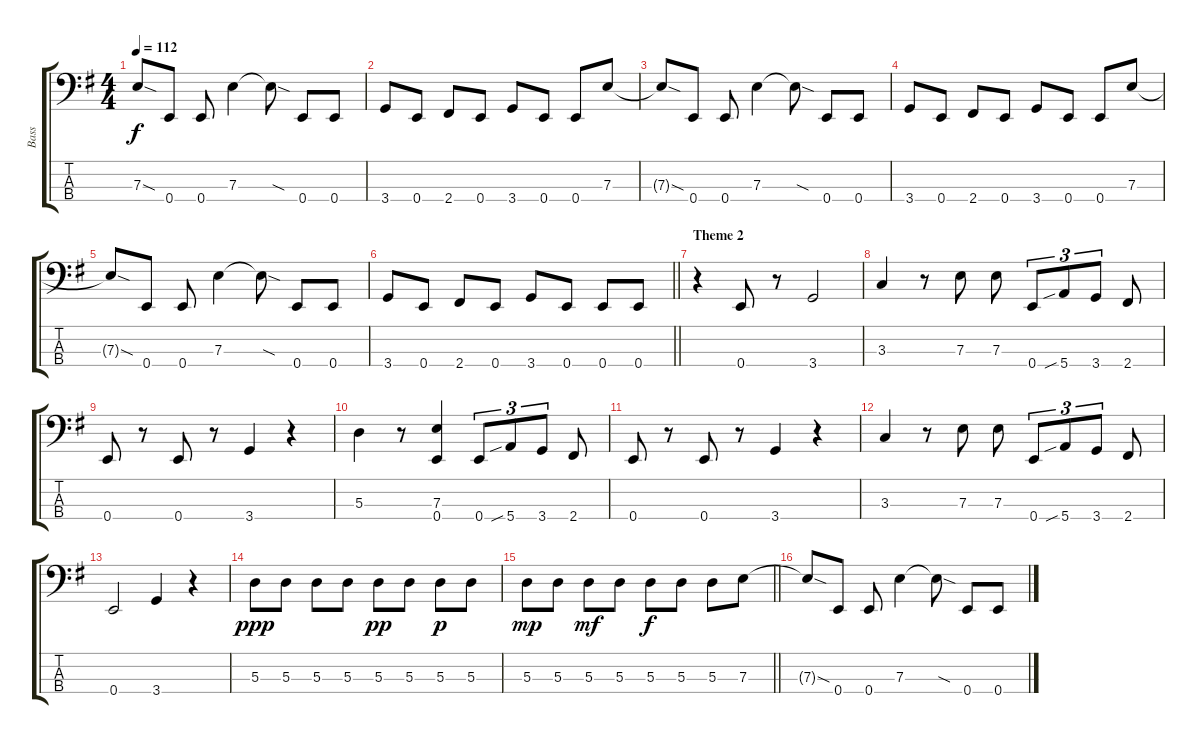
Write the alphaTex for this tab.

\track ("Bass" "Bass") {instrument electricbassfinger}
\staff {score tabs}
\tuning (G2 D2 A1 E1) {hide}
\ts (4 4)
\tempo 112
\clef f4
\ks eminor
7.3{sod t}.8{dy f} 0.4.8 0.4.8 7.3.4 7.3{sod t}.8 0.4.8 0.4.8 |
3.4.8 0.4.8 2.4.8 0.4.8 3.4.8 0.4.8 0.4.8 7.3.8 |
7.3{sod t}.8 0.4.8 0.4.8 7.3.4 7.3{sod t}.8 0.4.8 0.4.8 |
3.4.8 0.4.8 2.4.8 0.4.8 3.4.8 0.4.8 0.4.8 7.3.8 |
7.3{sod t}.8 0.4.8 0.4.8 7.3.4 7.3{sod t}.8 0.4.8 0.4.8 |
\barLineRight lightlight
3.4.8 0.4.8 2.4.8 0.4.8 3.4.8 0.4.8 0.4.8 0.4.8 |
\section ("" "Theme 2")
r.4 0.4.8 r.8 3.4.2 |
3.3.4 r.8 7.3.8 7.3.8 0.4.8{tu (3 2)} 5.4{sib}.8{tu (3 2)} 3.4.8{tu (3 2)} 2.4.8 |
0.4.8 r.8 0.4.8 r.8 3.4.4 r.4 |
5.3.4 r.8 (7.3 0.4).4 0.4.8{tu (3 2)} 5.4{sib}.8{tu (3 2)} 3.4.8{tu (3 2)} 2.4.8 |
0.4.8 r.8 0.4.8 r.8 3.4.4 r.4 |
3.3.4 r.8 7.3.8 7.3.8 0.4.8{tu (3 2)} 5.4{sib}.8{tu (3 2)} 3.4.8{tu (3 2)} 2.4.8 |
0.4.2 3.4.4 r.4 |
5.3.8{dy ppp} 5.3.8 5.3.8 5.3.8 5.3.8{dy pp} 5.3.8 5.3.8{dy p} 5.3.8 |
\barLineRight lightlight
5.3.8{dy mp} 5.3.8 5.3.8{dy mf} 5.3.8 5.3.8{dy f} 5.3.8 5.3.8 7.3.8 |
7.3{sod t}.8 0.4.8 0.4.8 7.3.4 7.3{sod t}.8 0.4.8 0.4.8
